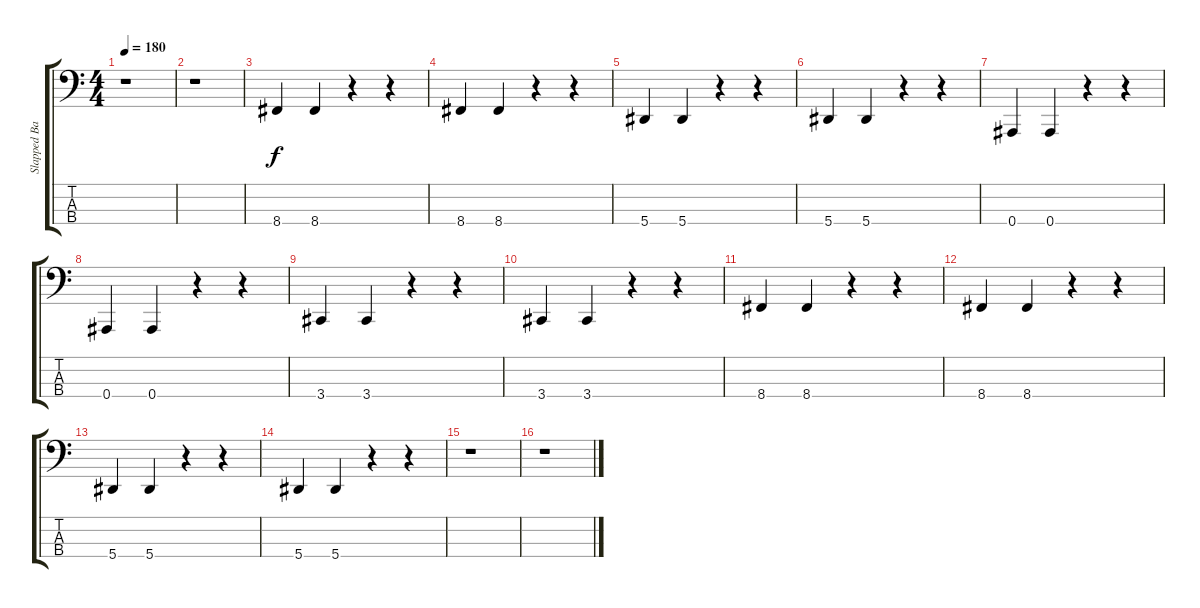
\track ("Slapped Bass" "Slapped Ba") {instrument slapbass2}
\staff {score tabs}
\tuning (Eb2 Bb1 F1 Bb0) {hide}
\ts (4 4)
\tempo 180
\clef f4
\ks c
r.1{dy f} |
r.1 |
8.4.4 8.4.4 r.4 r.4 |
8.4.4 8.4.4 r.4 r.4 |
5.4.4 5.4.4 r.4 r.4 |
5.4.4 5.4.4 r.4 r.4 |
0.4.4 0.4.4 r.4 r.4 |
0.4.4 0.4.4 r.4 r.4 |
3.4.4 3.4.4 r.4 r.4 |
3.4.4 3.4.4 r.4 r.4 |
8.4.4 8.4.4 r.4 r.4 |
8.4.4 8.4.4 r.4 r.4 |
5.4.4 5.4.4 r.4 r.4 |
5.4.4 5.4.4 r.4 r.4 |
r.1 |
r.1
